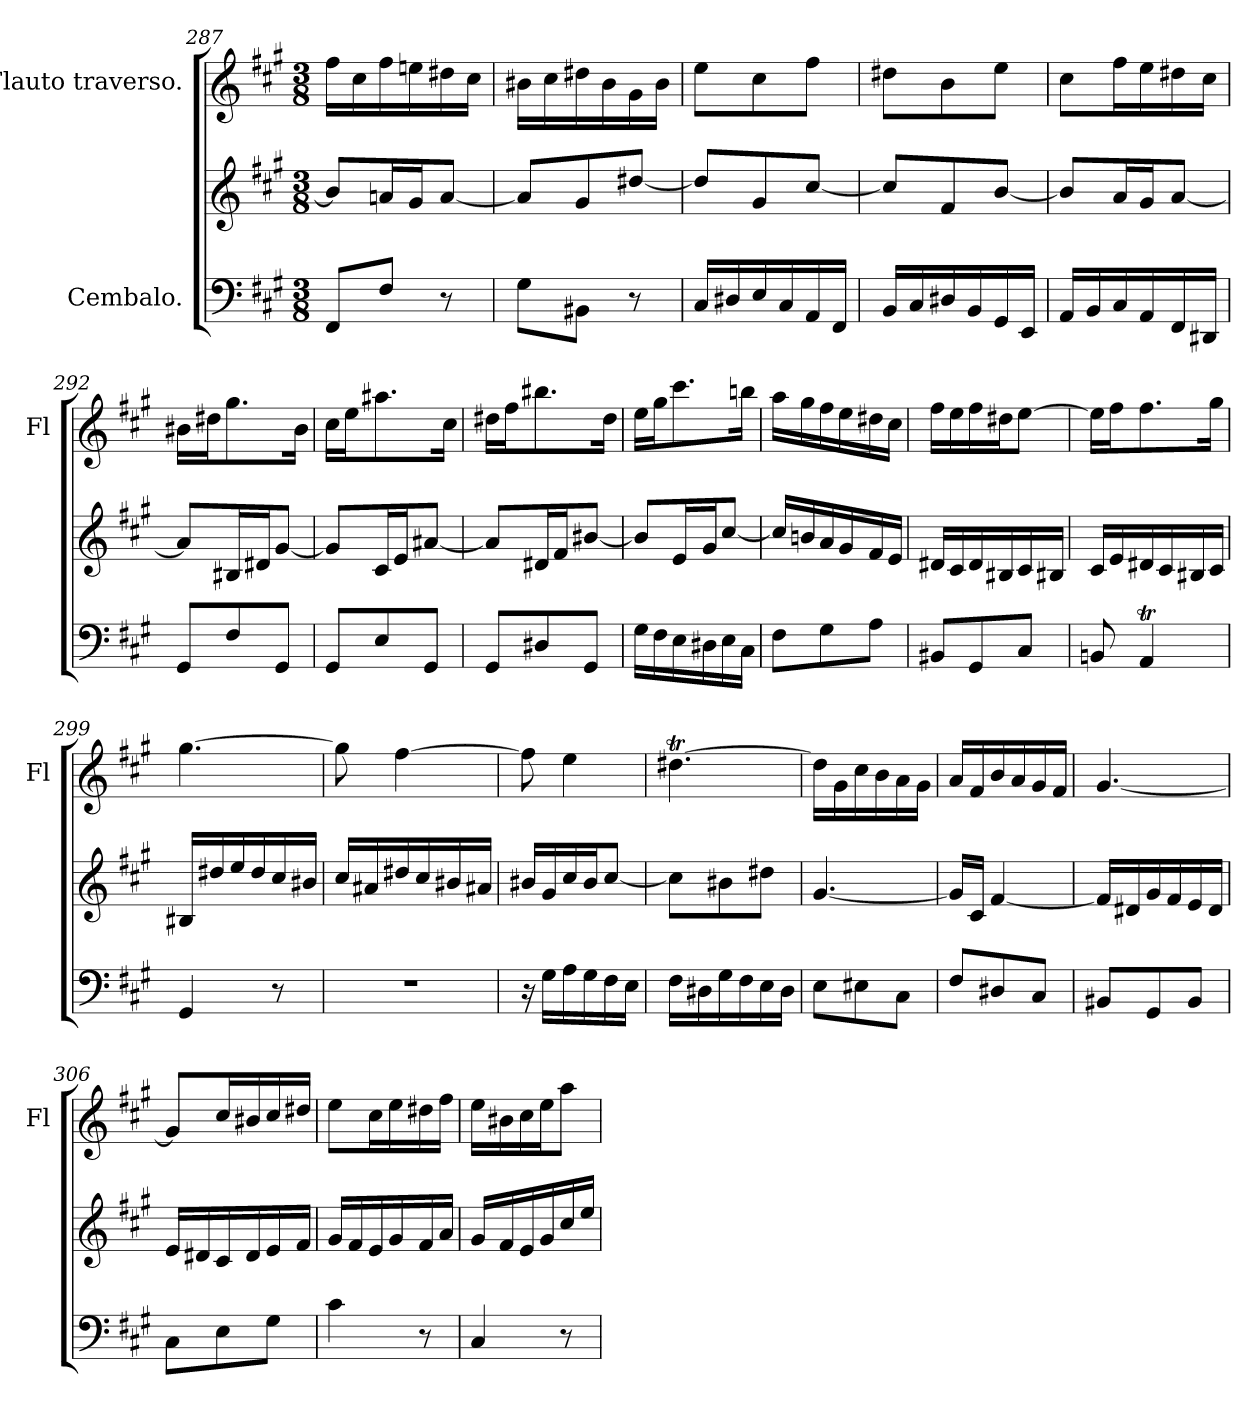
**kern	**kern	**kern
*part2	*part2	*part1
*staff3	*staff2	*staff1
*I"Cembalo.	*	*I"Flauto traverso.
*	*	*I'Fl
!!LO:PB:g=z
*clefF4	*clefG2	*clefG2
*k[f#c#g#]	*k[f#c#g#]	*k[f#c#g#]
*M3/8	*M3/8	*M3/8
=287	=287	=287
8FF#/L	8b/L]	16ff#\LL
.	.	16cc#\
8F#\J	16an/L	16ff#\
.	16g#/J	16een\
8r	[8a/J	16dd#X\
.	.	16cc#\JJ
=288	=288	=288
8G#\L	8a/L]	16b#X\LL
.	.	16cc#\
8BB#X\J	8g#/	16dd#X\
.	.	16b#\
8r	[8dd#X/J	16g#\
.	.	16b#\JJ
=289	=289	=289
16C#/LL	8dd#/L]	8ee\L
16D#X/	.	.
16E/	8g#/	8cc#\
16C#/	.	.
16AA/	[8cc#/J	8ff#\J
16FF#/JJ	.	.
=290	=290	=290
16BB/LL	8cc#/L]	8dd#X\L
16C#/	.	.
16D#X/	8f#/	8b\
16BB/	.	.
16GG#/	[8b/J	8ee\J
16EE/JJ	.	.
=291	=291	=291
16AA/LL	8b/L]	8cc#\L
16BB/	.	.
16C#/	16a/L	16ff#\L
16AA/	16g#/J	16ee\
16FF#/	[8a/J	16dd#X\
16DD#X/JJ	.	16cc#\JJ
=292	=292	=292
8GG#/L	8a/L]	16b#X\LL
.	.	16dd#X\J
8F#/	16B#X/L	8.gg#\
.	16d#X/J	.
8GG#/J	[8g#/J	.
.	.	16b#\Jk
=293	=293	=293
8GG#/L	8g#/L]	16cc#\LL
.	.	16ee\J
8E/	16c#/L	8.aa#X\
.	16e/J	.
8GG#/J	[8a#X/J	.
.	.	16cc#\Jk
=294	=294	=294
8GG#/L	8a#/L]	16dd#X\LL
.	.	16ff#\J
8D#X/	16d#X/L	8.bb#X\
.	16f#/J	.
8GG#/J	[8b#X/J	.
.	.	16dd#\Jk
!!LO:PB:g=z
=295	=295	=295
16G#\LL	8b#/L]	16ee\LL
16F#\	.	16gg#\J
16E\	16e/L	8.ccc#\
16D#X\	16g#/J	.
16E\	[8cc#/J	.
16C#\JJ	.	16bbn\Jk
=296	=296	=296
8F#\L	16cc#/LL]	16aa\LL
.	16bn/	16gg#\
8G#\	16a/	16ff#\
.	16g#/	16ee\
8A\J	16f#/	16dd#X\
.	16e/JJ	16cc#\JJ
=297	=297	=297
8BB#X/L	16d#X/LL	16ff#\LL
.	16c#/	16ee\
8GG#/	16d#/	16ff#\
.	16B#X/	16dd#X\J
8C#/J	16c#/	[8ee\J
.	16B#X/JJ	.
=298	=298	=298
8BBn/	16c#/LL	16ee\LL]
.	16e/	16ff#\J
4AAT/	16d#X/	8.ff#\
.	16c#/	.
.	16B#X/	.
.	16c#/JJ	16gg#\Jk
=299	=299	=299
4GG#/	16B#X/LL	[4.gg#\
.	16dd#X/	.
.	16ee/	.
.	16dd#/	.
8r	16cc#/	.
.	16b#X/JJ	.
=300	=300	=300
4.r	16cc#/LL	8gg#\]
.	16a#X/	.
.	16dd#X/	[4ff#\
.	16cc#/	.
.	16b#X/	.
.	16a#X/JJ	.
=301	=301	=301
16r	16b#X/LL	8ff#\]
16G#\LL	16g#/	.
16A\	16cc#/	4ee\
16G#\	16b#/J	.
16F#\	[8cc#/J	.
16E\JJ	.	.
=302	=302	=302
16F#\LL	8cc#\L]	[4.dd#Xt\
16D#X\	.	.
16G#\	8b#X\	.
16F#\	.	.
16E\	8dd#X\J	.
16D#\JJ	.	.
!!LO:PB:g=z
=303	=303	=303
8E\L	[4.g#/	16dd#\LL]
.	.	16g#\
8E#X\	.	16cc#\
.	.	16b\
8C#\J	.	16a\
.	.	16g#\JJ
=304	=304	=304
8F#/L	16g#/LL]	16a/LL
.	16c#/JJ	16f#/
8D#X/	[4f#/	16b/
.	.	16a/
8C#/J	.	16g#/
.	.	16f#/JJ
=305	=305	=305
8BB#X/L	16f#/LL]	[4.g#/
.	16d#X/	.
8GG#/	16g#/	.
.	16f#/	.
8BB#/J	16e/	.
.	16d#/JJ	.
=306	=306	=306
8C#\L	16e/LL	8g#/L]
.	16d#X/	.
8E\	16c#/	16cc#/L
.	16d#/	16b#X/
8G#\J	16e/	16cc#/
.	16f#/JJ	16dd#X/JJ
=307	=307	=307
4c#\	16g#/LL	8ee\L
.	16f#/	.
.	16e/	16cc#\L
.	16g#/	16ee\
8r	16f#/	16dd#X\
.	16a/JJ	16ff#\JJ
=308	=308	=308
4C#/	16g#/LL	16ee\LL
.	16f#/	16b#X\
.	16e/	16cc#\
.	16g#/	16ee\J
8r	16cc#/	8aa\J
.	16ee/JJ	.
=	=	=
*-	*-	*-
